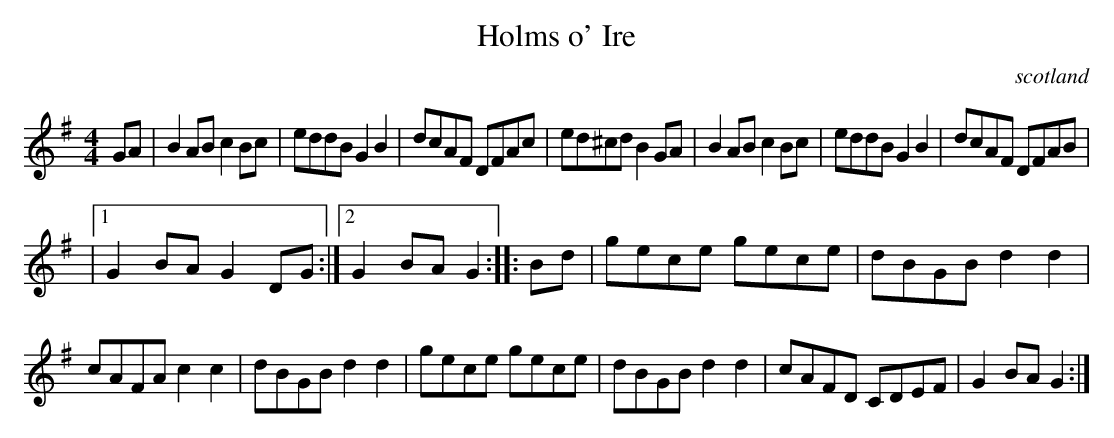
X:1
T:Holms o' Ire
O:scotland
M:4/4
K:G
GA|\
B2AB c2Bc|eddB G2B2|dcAF DFAc|ed^cd B2GA|\
B2AB c2Bc|eddB G2B2|dcAF DFAB |
|1 G2BA G2DG :|2 G2BA G2 :: Bd|\
gece gece|dBGB d2d2|
cAFA c2c2|dBGB d2d2|\
gece gece|dBGB d2d2|cAFD CDEF|G2BA G2:|
